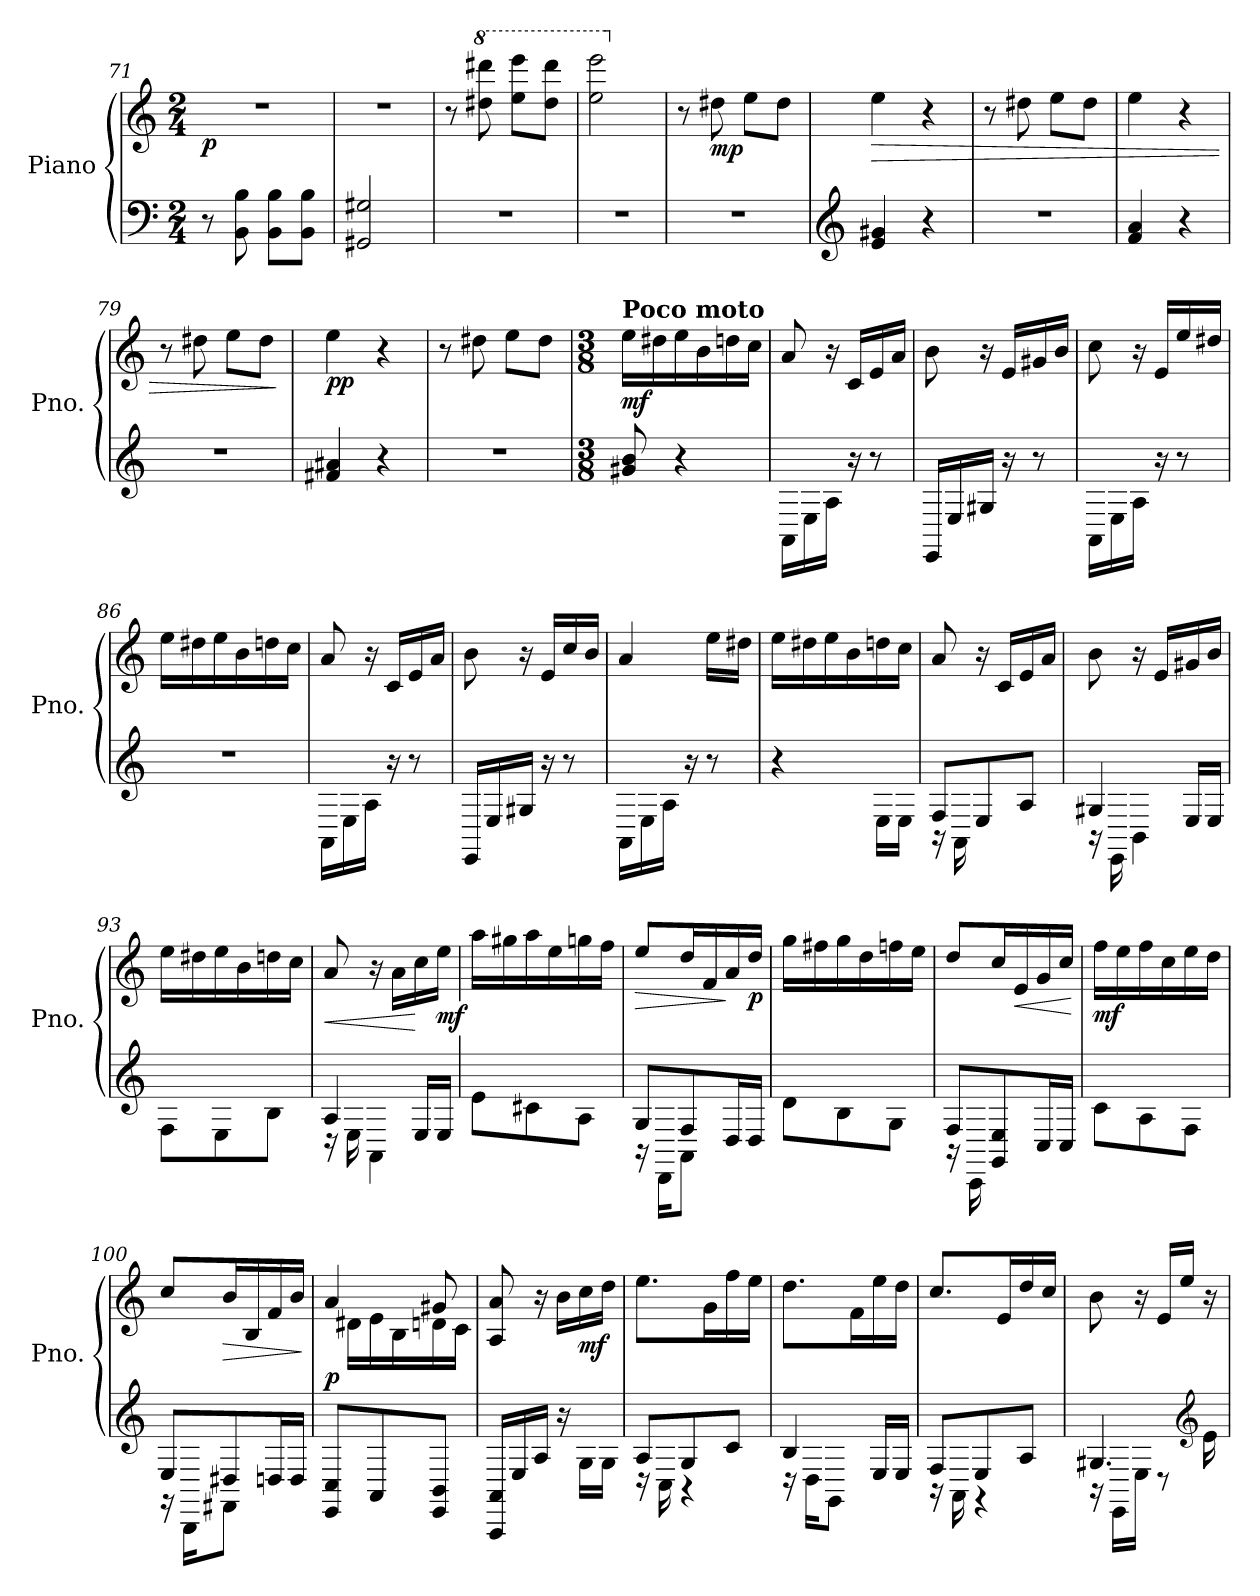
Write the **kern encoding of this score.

**kern	**kern	**dynam
*part1	*part1	*part1
*staff2	*staff1	*staff1/2
*I"Piano	*	*
*I'Pno.	*	*
*clefF4	*clefG2	*
*k[]	*k[]	*
*M2/4	*M2/4	*
=71	=71	=71
!	!	!LO:DY:b
8r	2r	p
8BB\ 8B\	.	.
8BB\ 8B\L	.	.
8BB\ 8B\J	.	.
=72	=72	=72
2GG#X/ 2G#X/	2r	.
=73	=73	=73
2r	8r	.
*	*8va	*
.	8ddd#X\ 8dddd#X\	.
.	8eee\ 8eeee\L	.
.	8ddd#\ 8dddd#\J	.
=74	=74	=74
2r	2eee\ 2eeee\	.
!!LO:LB:g=z
=75	=75	=75
*	*X8va	*
2r	8r	.
!	!	!LO:DY:b
.	8dd#X\	mp
.	8ee\L	.
.	8dd#\J	.
=76	=76	=76
*clefG2	*	*
!	!	!LO:HP:b
4e/ 4g#X/	4ee\	>
4r	4r	.
=77	=77	=77
2r	8r	.
.	8dd#X\	.
.	8ee\L	.
.	8dd#\J	.
=78	=78	=78
4f/ 4a/	4ee\	.
4r	4r	.
=79	=79	=79
2r	8r	.
.	8dd#X\	.
.	8ee\L	.
.	8dd#\J	.
.	.	]
=80	=80	=80
!	!	!LO:DY:b
4f#X/ 4a#X/	4ee\	pp
4r	4r	.
=81	=81	=81
2r	8r	.
.	8dd#X\	.
.	8ee\L	.
.	8dd#\J	.
=82	=82	=82
*M3/8	*M3/8	*
*	*MM70	*
!	!LO:TX:a:B:t=Poco moto	!
!	!	!LO:DY:b
8g#X/ 8b/	16ee\LL	mf
.	16dd#X\	.
4r	16ee\	.
.	16b\	.
.	16ddn\	.
.	16cc\JJ	.
!!LO:PB:g=z
=83	=83	=83
16AA\LL	8a/	.
16E\	.	.
16A\JJ	16r	.
16r	16c/LL	.
8r	16e/	.
.	16a/JJ	.
=84	=84	=84
16EE/LL	8b\	.
16E/	.	.
16G#X/JJ	16r	.
16r	16e/LL	.
8r	16g#X/	.
.	16b/JJ	.
=85	=85	=85
16AA\LL	8cc\	.
16E\	.	.
16A\JJ	16r	.
16r	16e/LL	.
8r	16ee/	.
.	16dd#X/JJ	.
=86	=86	=86
4.r	16ee\LL	.
.	16dd#X\	.
.	16ee\	.
.	16b\	.
.	16ddn\	.
.	16cc\JJ	.
=87	=87	=87
16AA\LL	8a/	.
16E\	.	.
16A\JJ	16r	.
16r	16c/LL	.
8r	16e/	.
.	16a/JJ	.
=88	=88	=88
16EE/LL	8b\	.
16E/	.	.
16G#X/JJ	16r	.
16r	16e/LL	.
8r	16cc/	.
.	16b/JJ	.
!!LO:LB:g=z
=89	=89	=89
16AA\LL	4a/	.
16E\	.	.
16A\JJ	.	.
16r	.	.
8r	16ee\LL	.
.	16dd#X\JJ	.
=90	=90	=90
4r	16ee\LL	.
.	16dd#X\	.
.	16ee\	.
.	16b\	.
16E\LL	16ddn\	.
16E\JJ	16cc\JJ	.
=91	=91	=91
*^	*	*
8F/L	16r	8a/	.
.	16AA\	.	.
8E/	4rBByy	16r	.
.	.	16c/LL	.
8A/J	.	16e/	.
.	.	16a/JJ	.
=92	=92	=92	=92
4G#X/	16r	8b\	.
.	16EE\	.	.
.	4BB\	16r	.
.	.	16e/LL	.
16E/LL	.	16g#X/	.
16E/JJ	.	16b/JJ	.
*v	*v	*	*
=93	=93	=93
8F\L	16ee\LL	.
.	16dd#X\	.
8E\	16ee\	.
.	16b\	.
8B\J	16ddn\	.
.	16cc\JJ	.
=94	=94	=94
*^	*	*
!	!	!	!LO:HP:b
4A/	16r	8a/	<
.	16E\	.	.
.	4AA\	16r	.
.	.	16a\LL	.
16E/LL	.	16cc\	[
!	!	!	!LO:DY:b
16E/JJ	.	16ee\JJ	mf
*v	*v	*	*
!!LO:LB:g=z
=95	=95	=95
8e\L	16aa\LL	.
.	16gg#X\	.
8c#X\	16aa\	.
.	16ee\	.
8A\J	16ggn\	.
.	16ff\JJ	.
=96	=96	=96
*^	*	*
!	!	!	!LO:HP:b
8G/L	16r	8ee/L	>
.	16DD\KL	.	.
8F/	8AA\J	16dd/L	.
.	.	16f/	.
16D/L	8ryy	16a/	]
!	!	!	!LO:DY:b
16D/JJ	.	16dd/JJ	p
*v	*v	*	*
=97	=97	=97
8d\L	16gg\LL	.
.	16ff#X\	.
8B\	16gg\	.
.	16dd\	.
8G\J	16ffn\	.
.	16ee\JJ	.
=98	=98	=98
*^	*	*
8F/L	16r	8dd/L	.
.	16CC\	.	.
8GG/ 8E/	8rGGyy	16cc/L	.
!	!	!	!LO:HP:b
.	.	16e/	<
16C/L	8ryy	16g/	.
16C/JJ	.	16cc/JJ	.
*v	*v	*	*
.	.	[
=99	=99	=99
!	!	!LO:DY:b
8c\L	16ff\LL	mf
.	16ee\	.
8A\	16ff\	.
.	16cc\	.
8F\J	16ee\	.
.	16dd\JJ	.
=100	=100	=100
*^	*	*
8E/L	16r	8cc/L	.
.	16BBB\KL	.	.
!	!	!	!LO:HP:b
8D#X/	8FF#X\J	16b/L	>
.	.	16B/	.
16Dn/L	8ryy	16f/	.
16D/JJ	.	16b/JJ	.
*v	*v	*	*
.	.	]
!!LO:LB:g=z
=101	=101	=101
*	*^	*
!	!	!	!LO:DY:b
8EE/ 8C/L	4a/	16rgyy	p
.	.	16d#X\LL	.
8AA/	.	16e\	.
.	.	16B\	.
8EE/ 8BB/J	8g#X/	16dn\	.
.	.	16c\JJ	.
*	*v	*v	*
=102	=102	=102
16AAA/ 16AA/LL	8A/ 8a/	.
16E/	.	.
16A/JJ	16r	.
16r	16b\LL	.
!	!	!LO:DY:b
16G\LL	16cc\	mf
16G\JJ	16dd\JJ	.
=103	=103	=103
*^	*	*
8A/L	16r	8.ee\L	.
.	16C\	.	.
8G/	4r	.	.
.	.	16g\L	.
8c/J	.	16ff\	.
.	.	16ee\JJ	.
=104	=104	=104	=104
4B/	16r	8.dd\L	.
.	16D\KL	.	.
.	8GG\J	.	.
.	.	16f\L	.
16E/LL	8ryy	16ee\	.
16E/JJ	.	16dd\JJ	.
=105	=105	=105	=105
8F/L	16r	8.cc/L	.
.	16AA\	.	.
8E/	4r	.	.
.	.	16e/L	.
8A/J	.	16dd/	.
.	.	16cc/JJ	.
=106	=106	=106	=106
4.G#X/	16r	8b\	.
.	16EE\LL	.	.
.	16E\JJ	16r	.
.	8r	16e/LL	.
.	.	16ee/JJ	.
*clefG2	*	*	*
.	16e\	16r	.
*v	*v	*	*
=	=	=
*-	*-	*-
